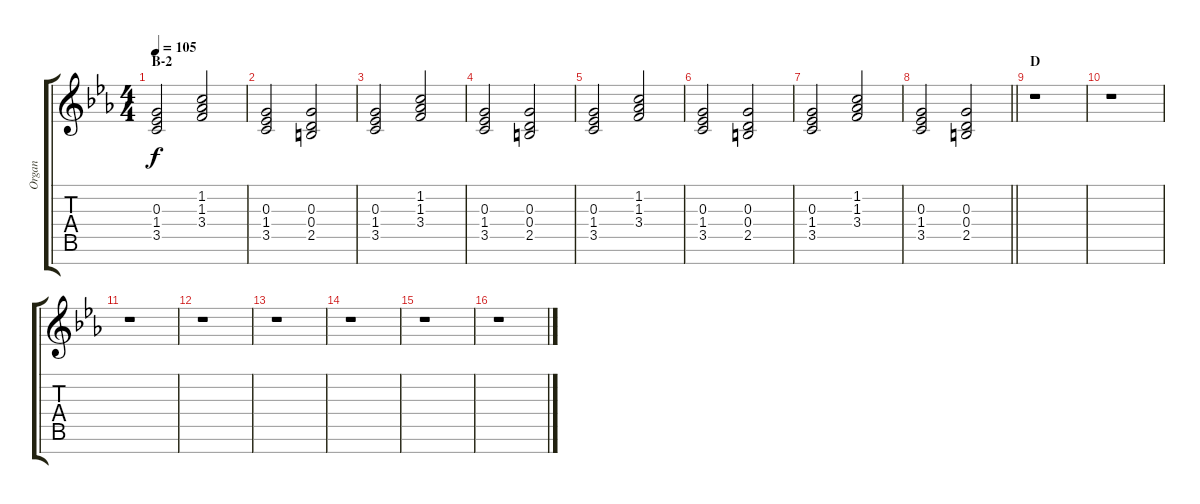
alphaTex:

\track ("Organ" "Organ") {instrument churchorgan}
\staff {score tabs}
\tuning (E5 B4 G4 D4 A3 E3 B2) {hide}
\ts (4 4)
\section ("" "B-2")
\tempo 105
\clef g2
\ks eb
(0.3 1.4 3.5).2{dy f} (1.2 1.3 3.4).2 |
(0.3 1.4 3.5).2 (0.3 0.4 2.5).2 |
(0.3 1.4 3.5).2 (1.2 1.3 3.4).2 |
(0.3 1.4 3.5).2 (0.3 0.4 2.5).2 |
(0.3 1.4 3.5).2 (1.2 1.3 3.4).2 |
(0.3 1.4 3.5).2 (0.3 0.4 2.5).2 |
(0.3 1.4 3.5).2 (1.2 1.3 3.4).2 |
\barLineRight lightlight
(0.3 1.4 3.5).2 (0.3 0.4 2.5).2 |
\section ("" "D")
r.1 |
r.1 |
r.1 |
r.1 |
r.1 |
r.1 |
r.1 |
r.1
